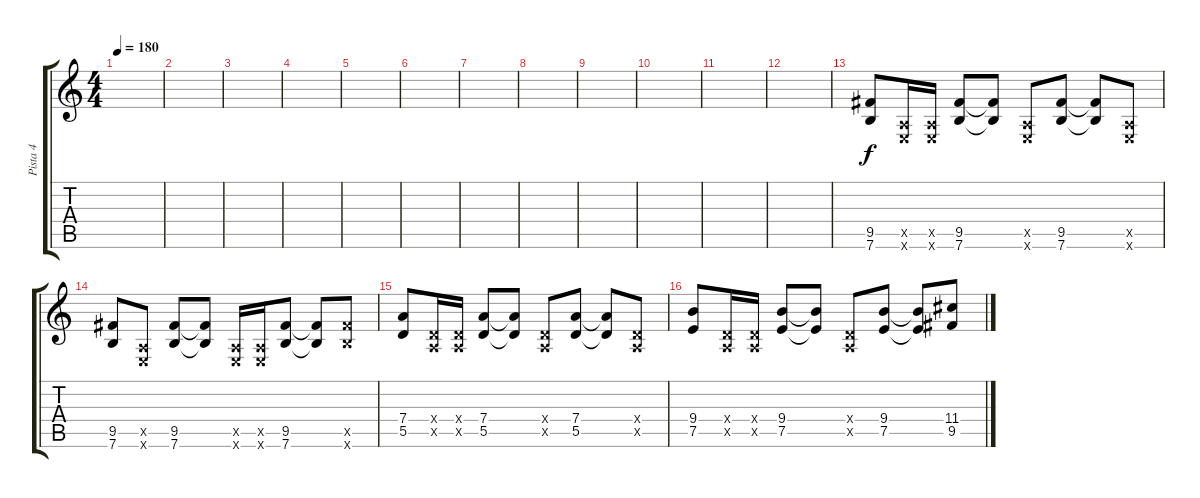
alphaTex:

\track ("Pista 4" "Pista 4") {instrument distortionguitar}
\staff {score tabs}
\tuning (E4 B3 G3 D3 A2 E2) {hide}
\ts (4 4)
\tempo 180
\clef g2
\ks c
|
|
|
|
|
|
|
|
|
|
|
|
(9.5 7.6).8 (0.5{x} 0.6{x}).16 (0.5{x} 0.6{x}).16 (9.5 7.6).8 (9.5{t} 7.6{t}).8 (0.5{x} 0.6{x}).8 (9.5 7.6).8 (9.5{t} 7.6{t}).8 (0.5{x} 0.6{x}).8 |
(9.5 7.6).8 (0.5{x} 0.6{x}).8 (9.5 7.6).8 (9.5{t} 7.6{t}).8 (0.5{x} 0.6{x}).16 (0.5{x} 0.6{x}).16 (9.5 7.6).8 (9.5{t} 7.6{t}).8 (9.5{x} 7.6{x}).8 |
(7.4 5.5).8 (0.4{x} 0.5{x}).16 (0.4{x} 0.5{x}).16 (7.4 5.5).8 (7.4{t} 5.5{t}).8 (0.4{x} 0.5{x}).8 (7.4 5.5).8 (7.4{t} 5.5{t}).8 (0.4{x} 0.5{x}).8 |
(9.4 7.5).8 (0.4{x} 0.5{x}).16 (0.4{x} 0.5{x}).16 (9.4 7.5).8 (9.4{t} 7.5{t}).8 (0.4{x} 0.5{x}).8 (9.4 7.5).8 (9.4{t} 7.5{t}).8 (11.4 9.5).8
